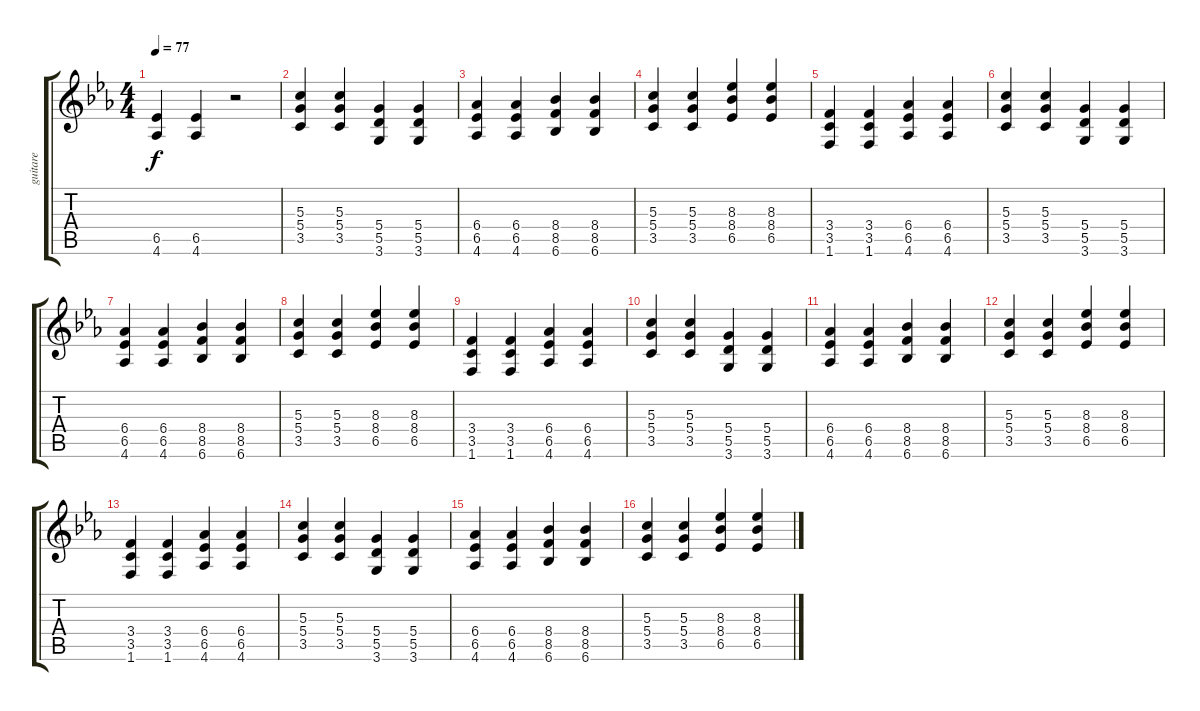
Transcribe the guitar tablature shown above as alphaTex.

\track ("guitare" "guitare") {instrument electricguitarclean}
\staff {score tabs}
\tuning (E4 B3 G3 D3 A2 E2) {hide}
\ts (4 4)
\tempo 77
\clef g2
\ks cminor
(6.5 4.6).4{dy f} (6.5 4.6).4 r.2 |
(5.3 5.4 3.5).4{volume 11 instrument distortionguitar} (5.3 5.4 3.5).4 (5.4 5.5 3.6).4 (5.4 5.5 3.6).4 |
(6.4 6.5 4.6).4 (6.4 6.5 4.6).4 (8.4 8.5 6.6).4 (8.4 8.5 6.6).4 |
(5.3 5.4 3.5).4 (5.3 5.4 3.5).4 (8.3 8.4 6.5).4 (8.3 8.4 6.5).4 |
(3.4 3.5 1.6).4 (3.4 3.5 1.6).4 (6.4 6.5 4.6).4 (6.4 6.5 4.6).4 |
(5.3 5.4 3.5).4 (5.3 5.4 3.5).4 (5.4 5.5 3.6).4 (5.4 5.5 3.6).4 |
(6.4 6.5 4.6).4 (6.4 6.5 4.6).4 (8.4 8.5 6.6).4 (8.4 8.5 6.6).4 |
(5.3 5.4 3.5).4 (5.3 5.4 3.5).4 (8.3 8.4 6.5).4 (8.3 8.4 6.5).4 |
(3.4 3.5 1.6).4 (3.4 3.5 1.6).4 (6.4 6.5 4.6).4 (6.4 6.5 4.6).4 |
(5.3 5.4 3.5).4 (5.3 5.4 3.5).4 (5.4 5.5 3.6).4 (5.4 5.5 3.6).4 |
(6.4 6.5 4.6).4 (6.4 6.5 4.6).4 (8.4 8.5 6.6).4 (8.4 8.5 6.6).4 |
(5.3 5.4 3.5).4 (5.3 5.4 3.5).4 (8.3 8.4 6.5).4 (8.3 8.4 6.5).4 |
(3.4 3.5 1.6).4 (3.4 3.5 1.6).4 (6.4 6.5 4.6).4 (6.4 6.5 4.6).4 |
(5.3 5.4 3.5).4 (5.3 5.4 3.5).4 (5.4 5.5 3.6).4 (5.4 5.5 3.6).4 |
(6.4 6.5 4.6).4 (6.4 6.5 4.6).4 (8.4 8.5 6.6).4 (8.4 8.5 6.6).4 |
(5.3 5.4 3.5).4 (5.3 5.4 3.5).4 (8.3 8.4 6.5).4 (8.3 8.4 6.5).4
